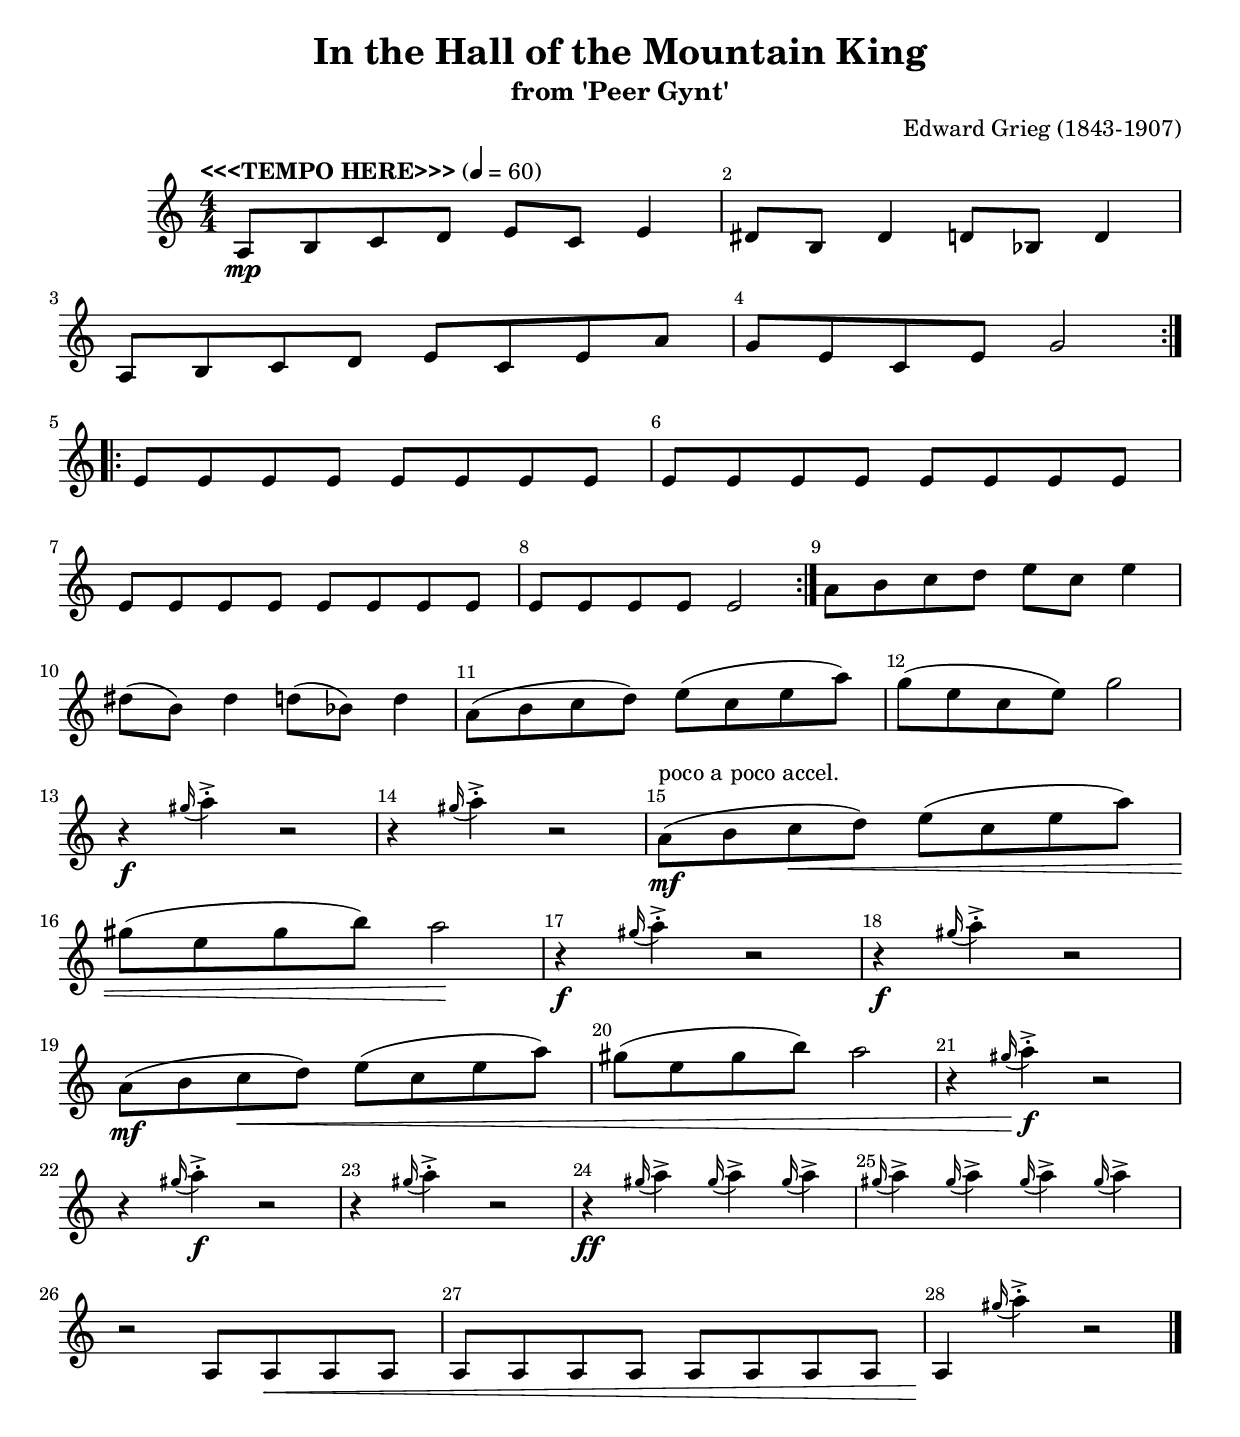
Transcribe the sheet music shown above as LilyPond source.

\version "2.18.2"
\header {
  title="In the Hall of the Mountain King"
  subtitle="from 'Peer Gynt'"
  arranger = "Edward Grieg (1843-1907)"
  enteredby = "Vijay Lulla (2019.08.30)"
}

\layout {
  \context {
    \Score
      \override BarNumber.break-visibility = ##(#f #t #t)
      \override MultiMeasureRest.expand-limit = #1
      \override SpacingSpanner.base-shortest-duration = #(ly:make-moment 1/48)
  }
}

voiceconsts = {
  \key c \major
  \numericTimeSignature
  \compressFullBarRests
  \tempo "<<<TEMPO HERE>>>" 4 = 60
}

%% showLastLength = R1*8 %% last few measures %% Comment to typeset whole score!

\book {
  \score {
    \new Staff {
      \new Voice {
	\relative c' {
	  \voiceconsts
	  %% \set Score.markFormatter = #format-mark-circle-numbers
	  \time 4/4 \clef treble
          \repeat volta 2 {
	  a8\mp b8 c8 d8 e8 c8 e4 | dis8 b8 dis4 d8 bes8 d4 | a8 b8 c8 d8 e8 c8 e8 a8 |
          g8 e8 c8 e8 g2 }
          \barNumberCheck #5
          \repeat volta 2 {
          e8 e8 e8 e8 e8 e8 e8 e8 | e8 e8 e8 e8 e8 e8 e8 e8 | e8 e8 e8 e8 e8 e8 e8 e8 |
          e8 e8 e8 e8 e2 }
          \barNumberCheck #9
          a8 b8 c8 d8 e8 c8 e4 | dis8( b8) dis4 d8( bes8) d4 | a8( b8 c8 d8) e8( c8 e8 a8) |
          g8( e8 c8 e8) g2 | \barNumberCheck #13
          r4\f \grace gis16( a4-.->) r2 | r4 \grace gis16( a4-.->) r2 |
          a,8\mf(^"poco a poco accel." b8 c8\< d8) e8( c8 e8 a8) |
          gis8( e8 gis8 b8) a2\! | r4\f \grace gis16( a4-.->) r2 | \barNumberCheck #18
          r4\f \grace gis16( a4-.->) r2 | a,8\mf( b8 c8\< d8) e8( c8 e8 a8) |
          gis8( e8 gis8 b8) a2 | r4 \grace gis16( a4-.-> \f) r2 | r4 \grace gis16( a4-.->\f) r2 |
          r4 \grace gis16( a4-.->) r2 | r4\ff \grace gis16( a4->) \grace gis16( a4->) \grace gis16( a4->) |
          \grace gis16( a4->) \grace gis16( a4->) \grace gis16( a4->) \grace gis16( a4->) |
          r2 a,,8 a8\< a8 a8 | a8 a8 a8 a8 a8 a8 a8 a8 | a4\! \grace gis''16( a4-.->) r2 \bar "|."
	}
      }
    }
  }
}

